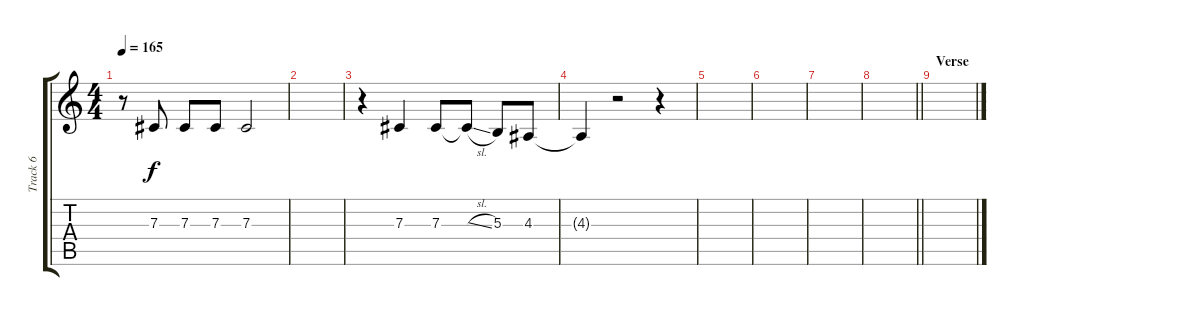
\track ("Track 6" "Track 6") {instrument altosax}
\staff {score tabs}
\tuning (Eb4 Bb3 Gb3 Db3 Ab2 Eb2) {hide}
\ts (4 4)
\tempo 165
\clef g2
\ks c
r.8{dy f} 7.3.8 7.3.8 7.3.8 7.3.2 |
|
r.4 7.3.4 7.3.8 7.3{sl t}.8 5.3.8 4.3.8 |
4.3{t}.4 r.2 r.4 |
|
|
|
\barLineRight lightlight
|
\section ("" "Verse")
